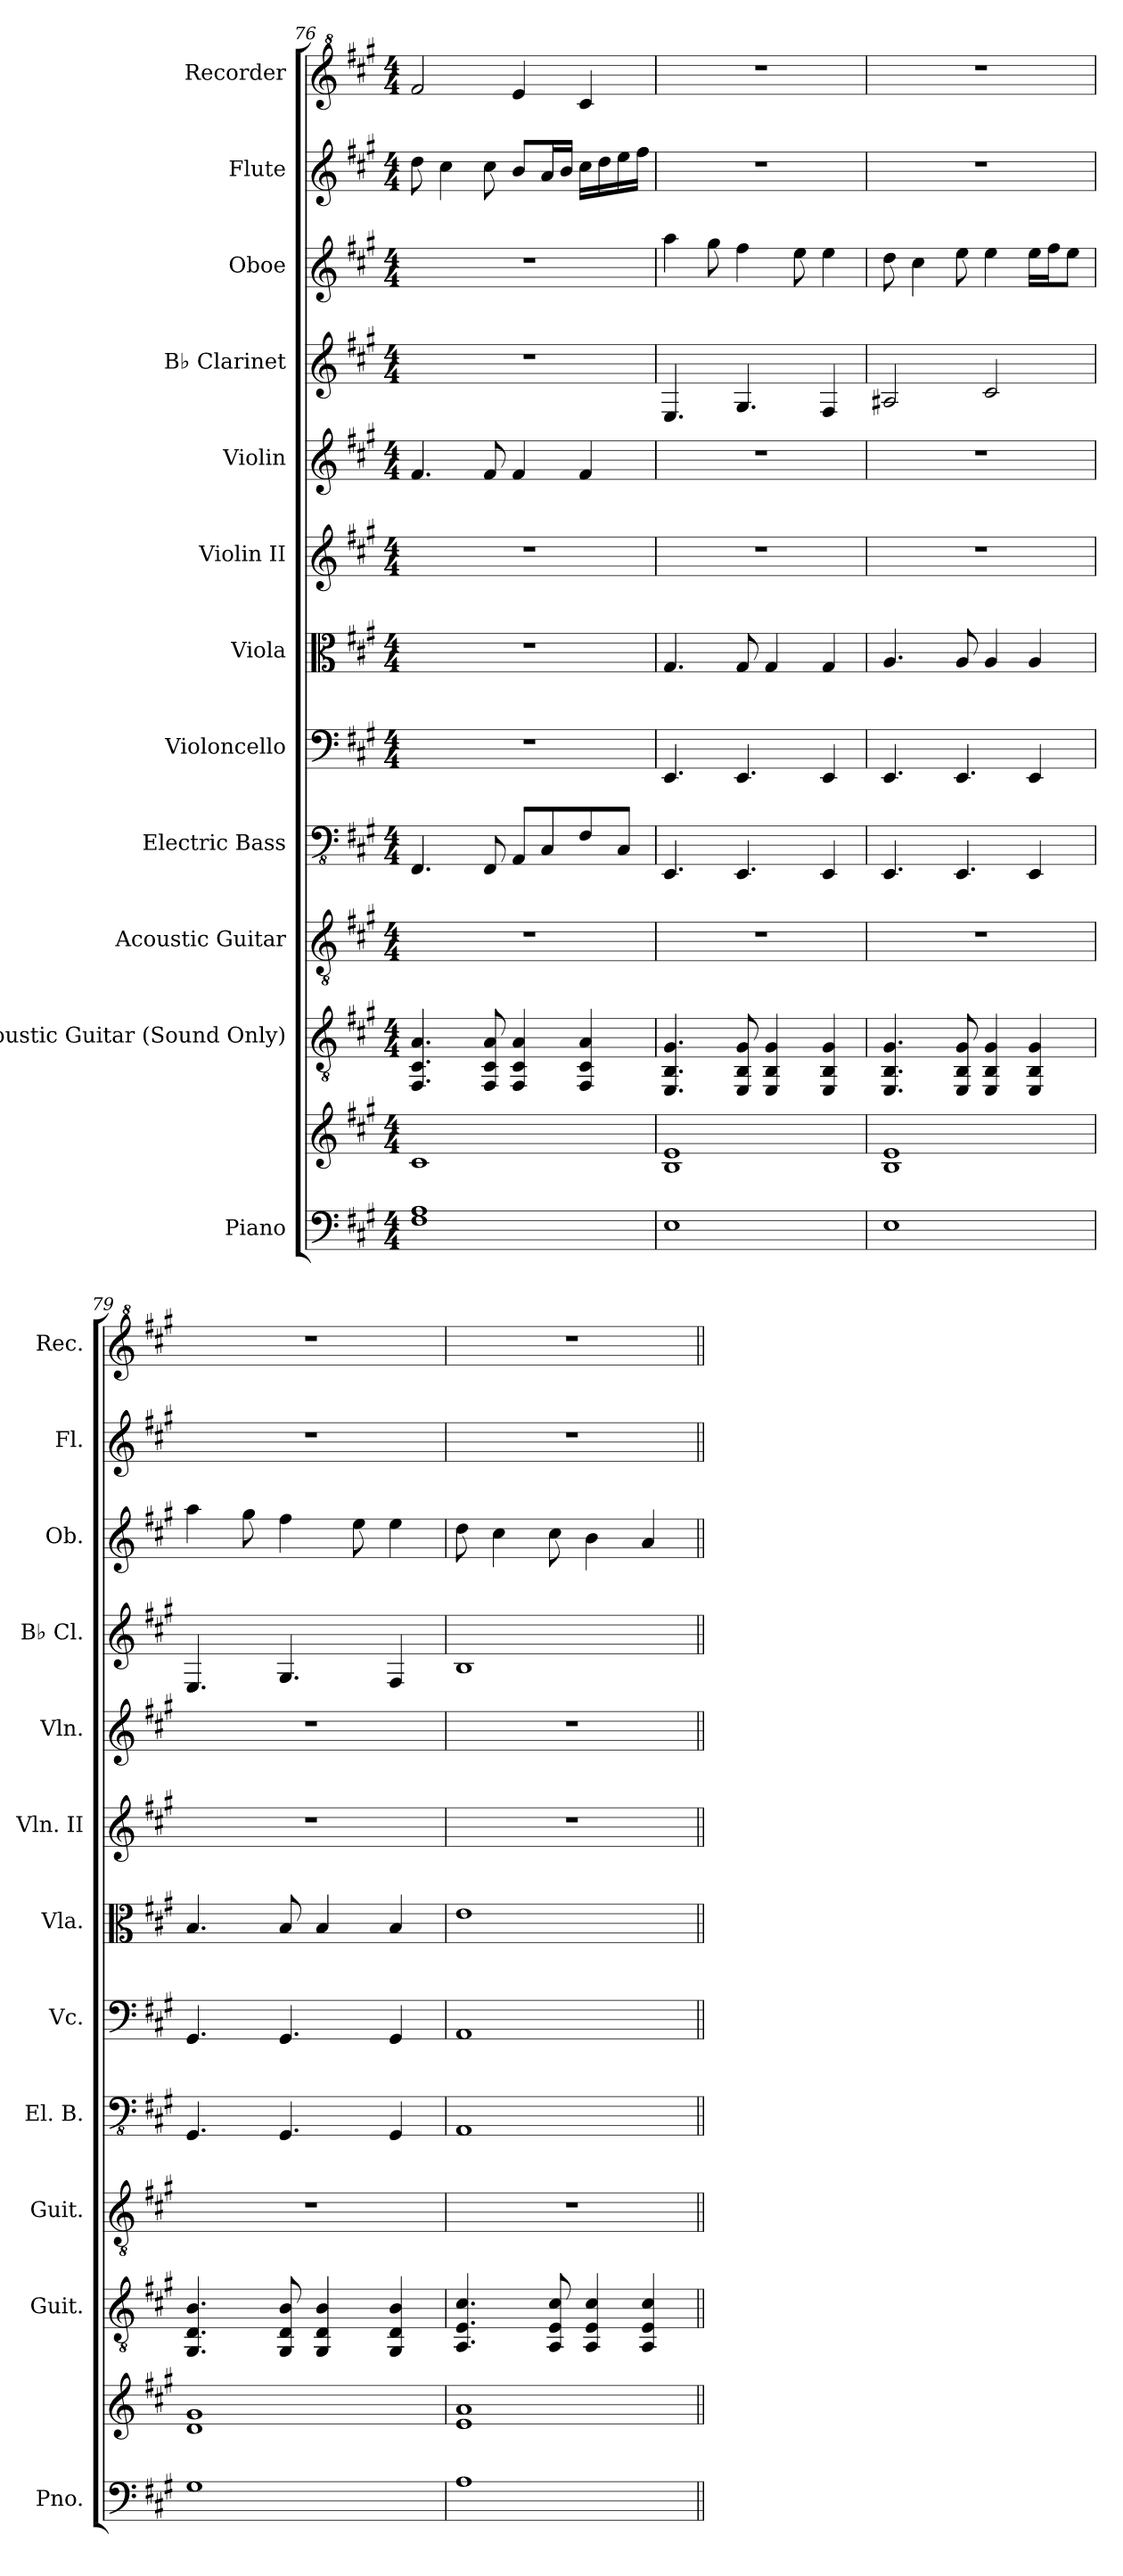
**kern	**kern	**kern	**kern	**kern	**kern	**kern	**kern	**kern	**kern	**kern	**kern	**kern
*part12	*part12	*part11	*part10	*part9	*part8	*part7	*part6	*part5	*part4	*part3	*part2	*part1
*staff13	*staff12	*staff11	*staff10	*staff9	*staff8	*staff7	*staff6	*staff5	*staff4	*staff3	*staff2	*staff1
*I"Piano	*	*I"Acoustic Guitar (Sound Only)	*I"Acoustic Guitar	*I"Electric Bass	*I"Violoncello	*I"Viola	*I"Violin II	*I"Violin	*I"B♭ Clarinet	*I"Oboe	*I"Flute	*I"Recorder
*I'Pno.	*	*I'Guit.	*I'Guit.	*I'El. B.	*I'Vc.	*I'Vla.	*I'Vln. II	*I'Vln.	*I'B♭ Cl.	*I'Ob.	*I'Fl.	*I'Rec.
*clefF4	*clefG2	*clefGv2	*clefGv2	*clefFv4	*clefF4	*clefC3	*clefG2	*clefG2	*clefG2	*clefG2	*clefG2	*clefG^2
*	*	*	*	*	*	*	*	*	*ITrd1c2	*	*	*
*k[f#c#g#]	*k[f#c#g#]	*k[f#c#g#]	*k[f#c#g#]	*k[f#c#g#]	*k[f#c#g#]	*k[f#c#g#]	*k[f#c#g#]	*k[f#c#g#]	*k[f#]	*k[f#c#g#]	*k[f#c#g#]	*k[f#c#g#]
*M4/4	*M4/4	*M4/4	*M4/4	*M4/4	*M4/4	*M4/4	*M4/4	*M4/4	*M4/4	*M4/4	*M4/4	*M4/4
=76	=76	=76	=76	=76	=76	=76	=76	=76	=76	=76	=76	=76
1F# 1A	1c#	4.FF#/ 4.C#/ 4.A/	1r	4.FFF#/	1r	1r	1r	4.f#/	1r	1r	8dd\	2ff#/
.	.	.	.	.	.	.	.	.	.	.	4cc#\	.
.	.	8FF#/ 8C#/ 8A/	.	8FFF#/	.	.	.	8f#/	.	.	8cc#\	.
.	.	4FF#/ 4C#/ 4A/	.	8AAA/L	.	.	.	4f#/	.	.	8b/L	4ee/
.	.	.	.	8CC#/	.	.	.	.	.	.	16a/L	.
.	.	.	.	.	.	.	.	.	.	.	16b/JJ	.
.	.	4FF#/ 4C#/ 4A/	.	8FF#/	.	.	.	4f#/	.	.	16cc#\LL	4cc#/
.	.	.	.	.	.	.	.	.	.	.	16dd\	.
.	.	.	.	8CC#/J	.	.	.	.	.	.	16ee\	.
.	.	.	.	.	.	.	.	.	.	.	16ff#\JJ	.
=77	=77	=77	=77	=77	=77	=77	=77	=77	=77	=77	=77	=77
1E	1B 1e	4.EE/ 4.BB/ 4.G#/	1r	4.EEE/	4.EE/	4.G#/	1r	1r	4.D/	4aa\	1r	1r
.	.	.	.	.	.	.	.	.	.	8gg#\	.	.
.	.	8EE/ 8BB/ 8G#/	.	4.EEE/	4.EE/	8G#/	.	.	4.F#/	4ff#\	.	.
.	.	4EE/ 4BB/ 4G#/	.	.	.	4G#/	.	.	.	.	.	.
.	.	.	.	.	.	.	.	.	.	8ee\	.	.
.	.	4EE/ 4BB/ 4G#/	.	4EEE/	4EE/	4G#/	.	.	4E/	4ee\	.	.
=78	=78	=78	=78	=78	=78	=78	=78	=78	=78	=78	=78	=78
1E	1B 1e	4.EE/ 4.BB/ 4.G#/	1r	4.EEE/	4.EE/	4.A/	1r	1r	2G#X/	8dd\	1r	1r
.	.	.	.	.	.	.	.	.	.	4cc#\	.	.
.	.	8EE/ 8BB/ 8G#/	.	4.EEE/	4.EE/	8A/	.	.	.	8ee\	.	.
.	.	4EE/ 4BB/ 4G#/	.	.	.	4A/	.	.	2B/	4ee\	.	.
.	.	4EE/ 4BB/ 4G#/	.	4EEE/	4EE/	4A/	.	.	.	16ee\LL	.	.
.	.	.	.	.	.	.	.	.	.	16ff#\J	.	.
.	.	.	.	.	.	.	.	.	.	8ee\J	.	.
=79	=79	=79	=79	=79	=79	=79	=79	=79	=79	=79	=79	=79
1G#	1d 1g#	4.GG#/ 4.D/ 4.B/	1r	4.GGG#/	4.GG#/	4.B/	1r	1r	4.D/	4aa\	1r	1r
.	.	.	.	.	.	.	.	.	.	8gg#\	.	.
.	.	8GG#/ 8D/ 8B/	.	4.GGG#/	4.GG#/	8B/	.	.	4.F#/	4ff#\	.	.
.	.	4GG#/ 4D/ 4B/	.	.	.	4B/	.	.	.	.	.	.
.	.	.	.	.	.	.	.	.	.	8ee\	.	.
.	.	4GG#/ 4D/ 4B/	.	4GGG#/	4GG#/	4B/	.	.	4E/	4ee\	.	.
=80	=80	=80	=80	=80	=80	=80	=80	=80	=80	=80	=80	=80
1A	1e 1a	4.AA/ 4.E/ 4.c#/	1r	1AAA	1AA	1e	1r	1r	1A	8dd\	1r	1r
.	.	.	.	.	.	.	.	.	.	4cc#\	.	.
.	.	8AA/ 8E/ 8c#/	.	.	.	.	.	.	.	8cc#\	.	.
.	.	4AA/ 4E/ 4c#/	.	.	.	.	.	.	.	4b\	.	.
.	.	4AA/ 4E/ 4c#/	.	.	.	.	.	.	.	4a/	.	.
=||	=||	=||	=||	=||	=||	=||	=||	=||	=||	=||	=||	=||
*-	*-	*-	*-	*-	*-	*-	*-	*-	*-	*-	*-	*-
